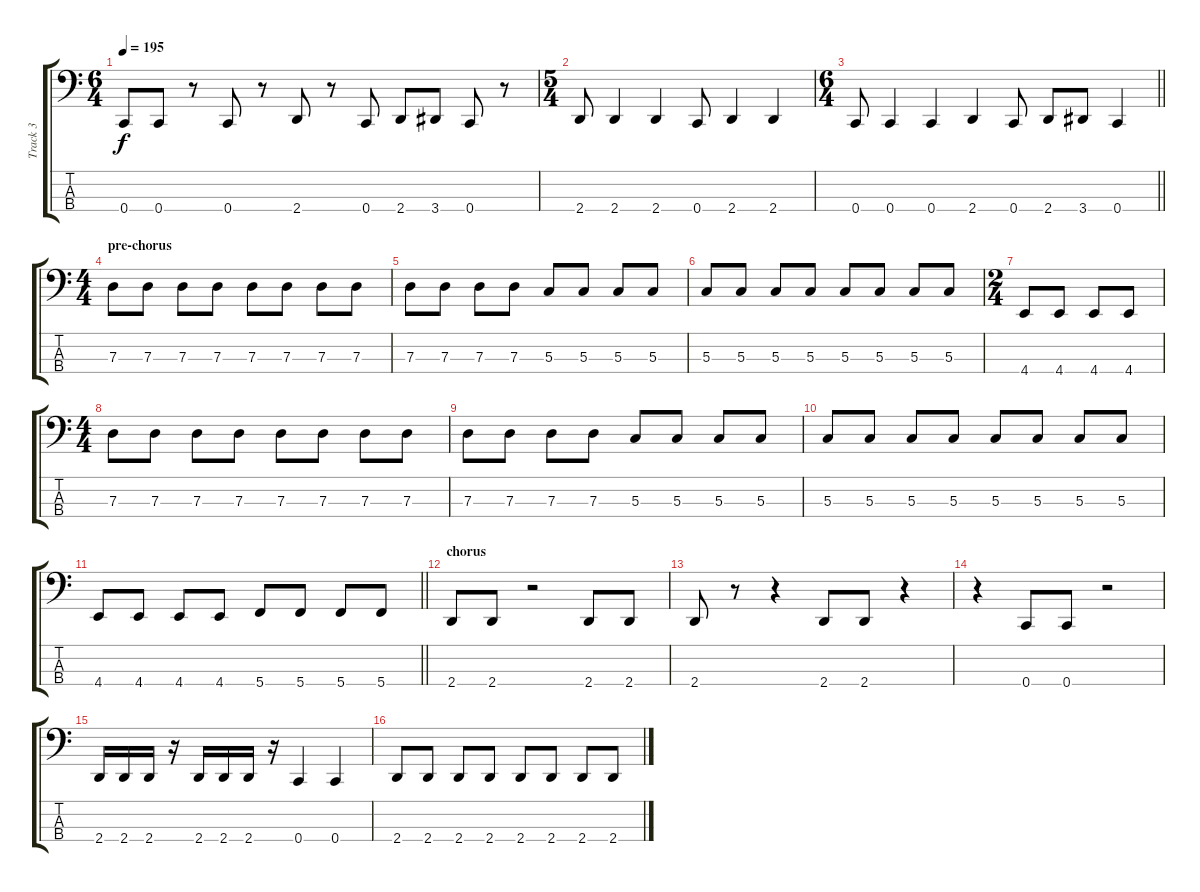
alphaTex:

\track ("Track 3" "Track 3") {instrument electricbasspick}
\staff {score tabs}
\tuning (F2 C2 G1 C1) {hide}
\ts (6 4)
\tempo 195
\clef f4
\ks c
0.4.8{dy f} 0.4.8 r.8 0.4.8 r.8 2.4.8 r.8 0.4.8 2.4.8 3.4.8 0.4.8 r.8 |
\ts (5 4)
2.4.8 2.4.4 2.4.4 0.4.8 2.4.4 2.4.4 |
\ts (6 4)
\barLineRight lightlight
0.4.8 0.4.4 0.4.4 2.4.4 0.4.8 2.4.8 3.4.8 0.4.4 |
\ts (4 4)
\section ("" "pre-chorus")
7.3.8 7.3.8 7.3.8 7.3.8 7.3.8 7.3.8 7.3.8 7.3.8 |
7.3.8 7.3.8 7.3.8 7.3.8 5.3.8 5.3.8 5.3.8 5.3.8 |
5.3.8 5.3.8 5.3.8 5.3.8 5.3.8 5.3.8 5.3.8 5.3.8 |
\ts (2 4)
4.4.8 4.4.8 4.4.8 4.4.8 |
\ts (4 4)
7.3.8 7.3.8 7.3.8 7.3.8 7.3.8 7.3.8 7.3.8 7.3.8 |
7.3.8 7.3.8 7.3.8 7.3.8 5.3.8 5.3.8 5.3.8 5.3.8 |
5.3.8 5.3.8 5.3.8 5.3.8 5.3.8 5.3.8 5.3.8 5.3.8 |
\barLineRight lightlight
4.4.8 4.4.8 4.4.8 4.4.8 5.4.8 5.4.8 5.4.8 5.4.8 |
\section ("" "chorus")
2.4.8 2.4.8 r.2 2.4.8 2.4.8 |
2.4.8 r.8 r.4 2.4.8 2.4.8 r.4 |
r.4 0.4.8 0.4.8 r.2 |
2.4.16 2.4.16 2.4.16 r.16 2.4.16 2.4.16 2.4.16 r.16 0.4.4 0.4.4 |
2.4.8 2.4.8 2.4.8 2.4.8 2.4.8 2.4.8 2.4.8 2.4.8
